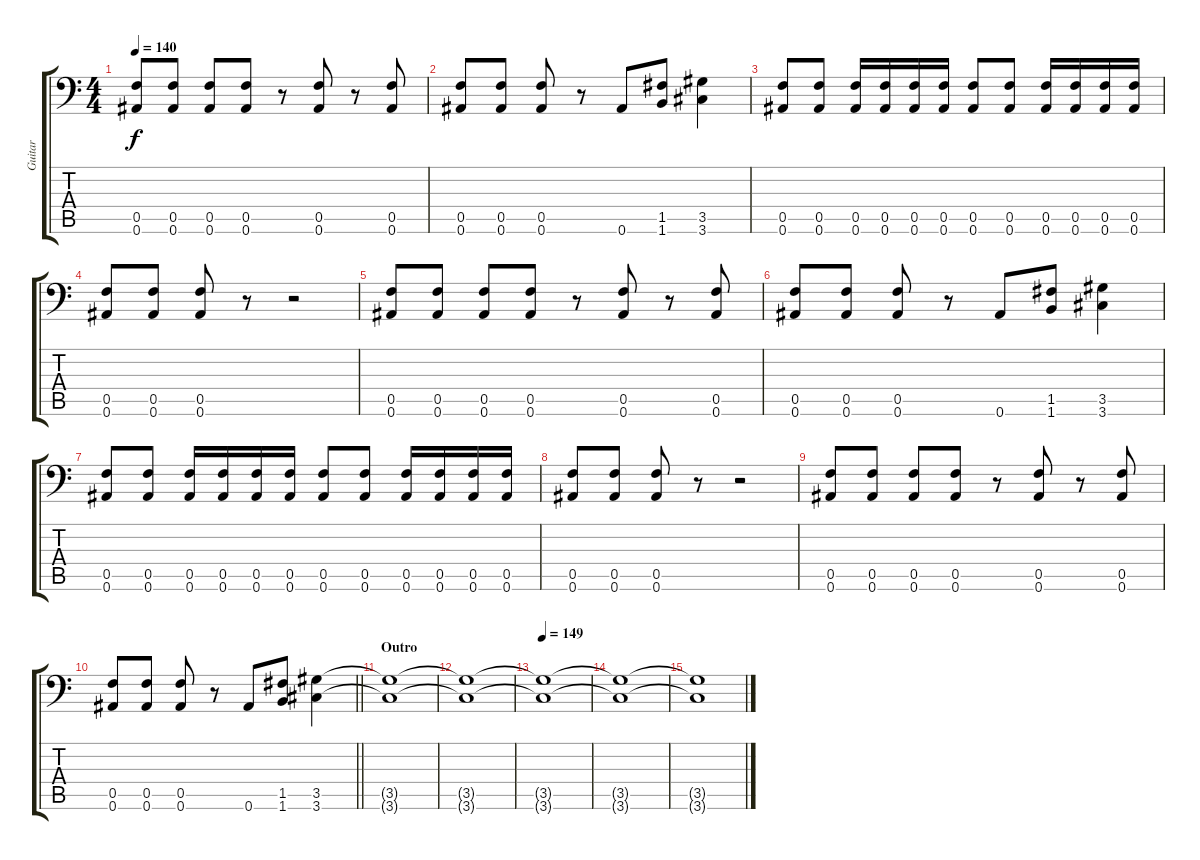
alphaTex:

\track ("Guitar" "Guitar") {instrument distortionguitar}
\staff {score tabs}
\tuning (C4 G3 Eb3 Bb2 F2 Bb1) {hide}
\ts (4 4)
\tempo 140
\clef f4
\ks c
(0.5 0.6).8{dy f} (0.5 0.6).8 (0.5 0.6).8 (0.5 0.6).8 r.8 (0.5 0.6).8 r.8 (0.5 0.6).8 |
(0.5 0.6).8 (0.5 0.6).8 (0.5 0.6).8 r.8 0.6.8 (1.5 1.6).8 (3.5 3.6).4 |
(0.5 0.6).8 (0.5 0.6).8 (0.5 0.6).16 (0.5 0.6).16 (0.5 0.6).16 (0.5 0.6).16 (0.5 0.6).8 (0.5 0.6).8 (0.5 0.6).16 (0.5 0.6).16 (0.5 0.6).16 (0.5 0.6).16 |
(0.5 0.6).8 (0.5 0.6).8 (0.5 0.6).8 r.8 r.2 |
(0.5 0.6).8 (0.5 0.6).8 (0.5 0.6).8 (0.5 0.6).8 r.8 (0.5 0.6).8 r.8 (0.5 0.6).8 |
(0.5 0.6).8 (0.5 0.6).8 (0.5 0.6).8 r.8 0.6.8 (1.5 1.6).8 (3.5 3.6).4 |
(0.5 0.6).8 (0.5 0.6).8 (0.5 0.6).16 (0.5 0.6).16 (0.5 0.6).16 (0.5 0.6).16 (0.5 0.6).8 (0.5 0.6).8 (0.5 0.6).16 (0.5 0.6).16 (0.5 0.6).16 (0.5 0.6).16 |
(0.5 0.6).8 (0.5 0.6).8 (0.5 0.6).8 r.8 r.2 |
(0.5 0.6).8 (0.5 0.6).8 (0.5 0.6).8 (0.5 0.6).8 r.8 (0.5 0.6).8 r.8 (0.5 0.6).8 |
\barLineRight lightlight
(0.5 0.6).8 (0.5 0.6).8 (0.5 0.6).8 r.8 0.6.8 (1.5 1.6).8 (3.5 3.6).4{volume 0} |
\section ("" "Outro")
(3.5{t} 3.6{t}).1 |
(3.5{t} 3.6{t}).1 |
\tempo 149
(3.5{t} 3.6{t}).1 |
(3.5{t} 3.6{t}).1 |
(3.5{t} 3.6{t}).1
